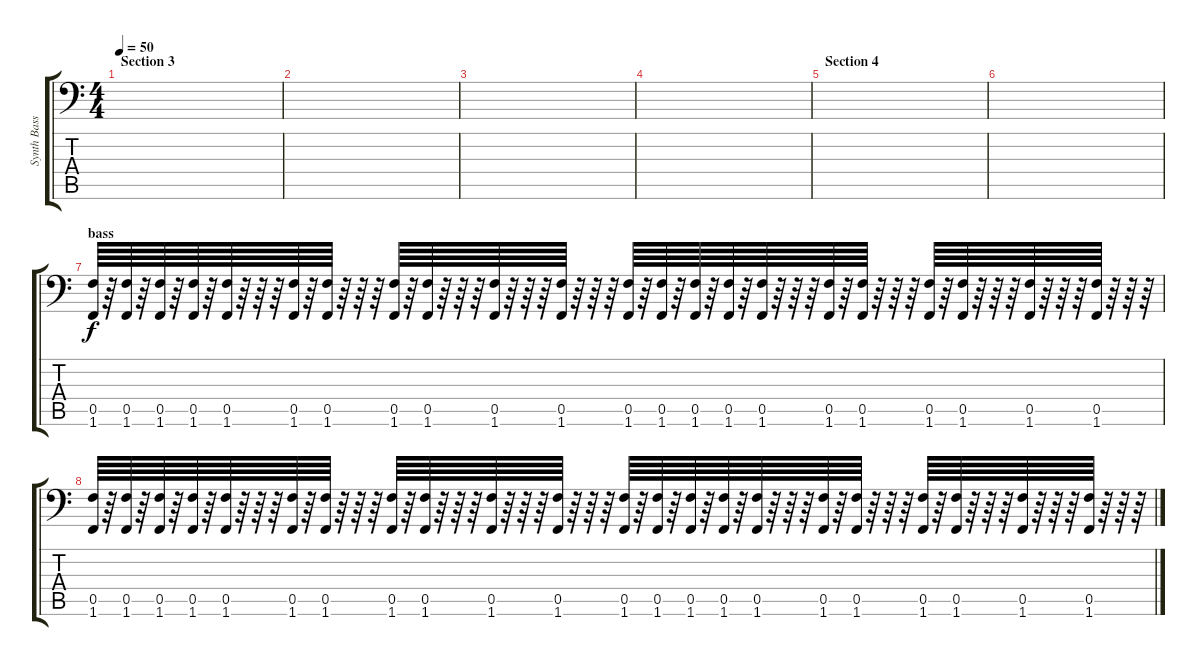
\track ("Synth Bass" "Synth Bass") {instrument synthbass1}
\staff {score tabs}
\tuning (E4 B3 G3 D3 F2 E1) {hide}
\ts (4 4)
\section ("" "Section 3")
\tempo 50
\clef f4
\ks c
|
|
|
|
\section ("" "Section 4")
|
|
\section ("" "bass")
(0.5 1.6).64 r.64 (0.5 1.6).64 r.64 (0.5 1.6).64 r.64 (0.5 1.6).64 r.64 (0.5 1.6).64 r.64 r.64 r.64 (0.5 1.6).64 r.64 (0.5 1.6).64 r.64 r.64 r.64 (0.5 1.6).64 r.64 (0.5 1.6).64 r.64 r.64 r.64 (0.5 1.6).64 r.64 r.64 r.64 (0.5 1.6).64 r.64 r.64 r.64 (0.5 1.6).64 r.64 (0.5 1.6).64 r.64 (0.5 1.6).64 r.64 (0.5 1.6).64 r.64 (0.5 1.6).64 r.64 r.64 r.64 (0.5 1.6).64 r.64 (0.5 1.6).64 r.64 r.64 r.64 (0.5 1.6).64 r.64 (0.5 1.6).64 r.64 r.64 r.64 (0.5 1.6).64 r.64 r.64 r.64 (0.5 1.6).64 r.64 r.64 r.64 |
(0.5 1.6).64 r.64 (0.5 1.6).64 r.64 (0.5 1.6).64 r.64 (0.5 1.6).64 r.64 (0.5 1.6).64 r.64 r.64 r.64 (0.5 1.6).64 r.64 (0.5 1.6).64 r.64 r.64 r.64 (0.5 1.6).64 r.64 (0.5 1.6).64 r.64 r.64 r.64 (0.5 1.6).64 r.64 r.64 r.64 (0.5 1.6).64 r.64 r.64 r.64 (0.5 1.6).64 r.64 (0.5 1.6).64 r.64 (0.5 1.6).64 r.64 (0.5 1.6).64 r.64 (0.5 1.6).64 r.64 r.64 r.64 (0.5 1.6).64 r.64 (0.5 1.6).64 r.64 r.64 r.64 (0.5 1.6).64 r.64 (0.5 1.6).64 r.64 r.64 r.64 (0.5 1.6).64 r.64 r.64 r.64 (0.5 1.6).64 r.64 r.64 r.64
